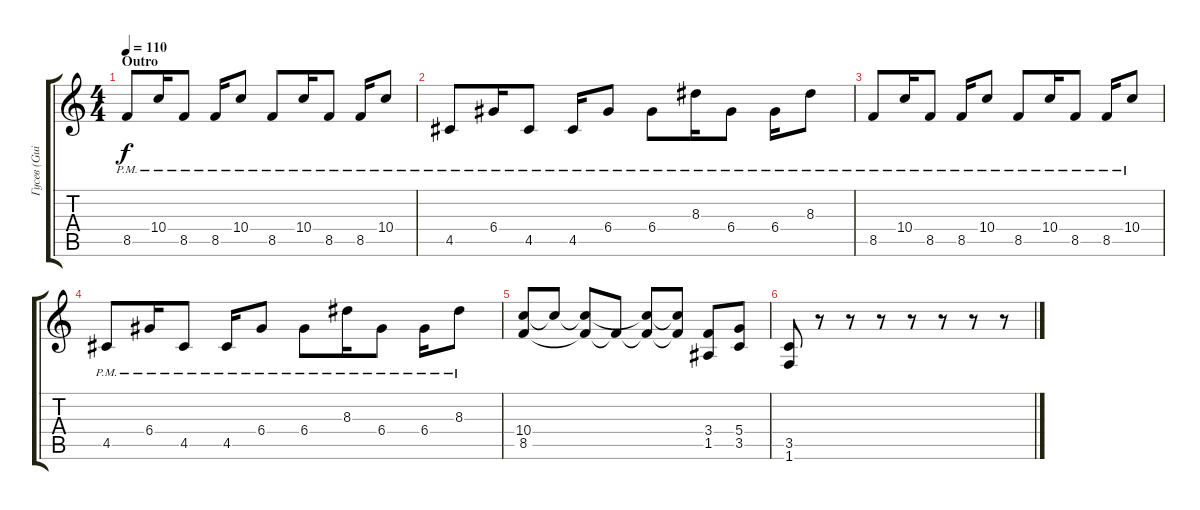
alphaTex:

\track ("Гусев (Guitar 1)" "Гусев (Gui") {instrument distortionguitar}
\staff {score tabs}
\tuning (E4 B3 G3 D3 A2 E2) {hide}
\ts (4 4)
\section ("" "Outro")
\tempo 110
\clef g2
\ks c
8.5{pm}.8{dy f} 10.4{pm}.16 8.5{pm}.8 8.5{pm}.16 10.4{pm}.8 8.5{pm}.8 10.4{pm}.16 8.5{pm}.8 8.5{pm}.16 10.4{pm}.8 |
4.5{pm}.8 6.4{pm}.16 4.5{pm}.8 4.5{pm}.16 6.4{pm}.8 6.4{pm}.8 8.3{pm}.16 6.4{pm}.8 6.4{pm}.16 8.3{pm}.8 |
8.5{pm}.8 10.4{pm}.16 8.5{pm}.8 8.5{pm}.16 10.4{pm}.8 8.5{pm}.8 10.4{pm}.16 8.5{pm}.8 8.5{pm}.16 10.4{pm}.8 |
4.5{pm}.8 6.4{pm}.16 4.5{pm}.8 4.5{pm}.16 6.4{pm}.8 6.4{pm}.8 8.3{pm}.16 6.4{pm}.8 6.4{pm}.16 8.3{pm}.8 |
(10.4 8.5).8 10.4{t}.8 (10.4{t} 8.5{t}).8 8.5{t}.8 (10.4{t} 8.5{t}).8 (10.4{t} 8.5{t}).8 (3.4 1.5).8 (5.4 3.5).8 |
(3.5 1.6).8 r.8 r.8 r.8 r.8 r.8 r.8 r.8
